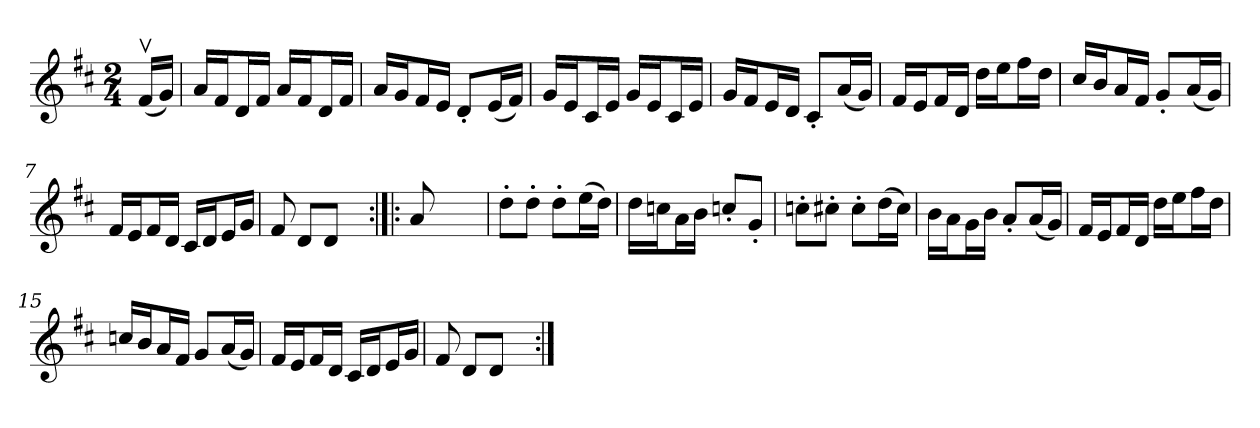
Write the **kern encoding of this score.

**kern
*part1
*staff1
*clefG2
*k[f#c#]
*D:
*M2/4
=
(16f#v/LL
16g/JJ)
=1
16a/LL
16f#/J
16d/L
16f#/JJ
16a/LL
16f#/J
16d/L
16f#/JJ
=2
16a/LL
16g/J
16f#/L
16e/JJ
8d'/L
(16e/L
16f#/JJ)
=3
16g/LL
16e/J
16c#/L
16e/JJ
16g/LL
16e/J
16c#/L
16e/JJ
=4
16g/LL
16f#/J
16e/L
16d/JJ
8c#'/L
(16a/L
16g/JJ)
=5
16f#/LL
16e/J
16f#/L
16d/JJ
16dd\LL
16ee\J
16ff#\L
16dd\JJ
=6
16cc#/LL
16b/J
16a/L
16f#/JJ
8g'/L
(16a/L
16g/JJ)
=7
16f#/LL
16e/J
16f#/L
16d/JJ
16c#/LL
16d/J
16e/L
16g/JJ
=8
8f#
8d/L
8d/J
8ryy
=9:|!|:
8a
4.ryy
=10
8dd'\L
8dd'\J
8dd'\L
(16ee\L
16dd\JJ)
=11
16dd\LL
16ccn\J
16a\L
16b\JJ
8ccn'/L
8g'/J
=12
8ccn'\L
8cc#'\J
8cc#'\L
(16dd\L
16cc#\JJ)
=13
16b\LL
16a\J
16g\L
16b\JJ
8a'/L
(16a/L
16g/JJ)
=14
16f#/LL
16e/J
16f#/L
16d/JJ
16dd\LL
16ee\J
16ff#\L
16dd\JJ
=15
16ccn/LL
16b/J
16a/L
16f#/JJ
8g/L
(16a/L
16g/JJ)
=16
16f#/LL
16e/J
16f#/L
16d/JJ
16c#/LL
16d/J
16e/L
16g/JJ
=17
8f#
8d/L
8d/J
8ryy
=:|!
*-
